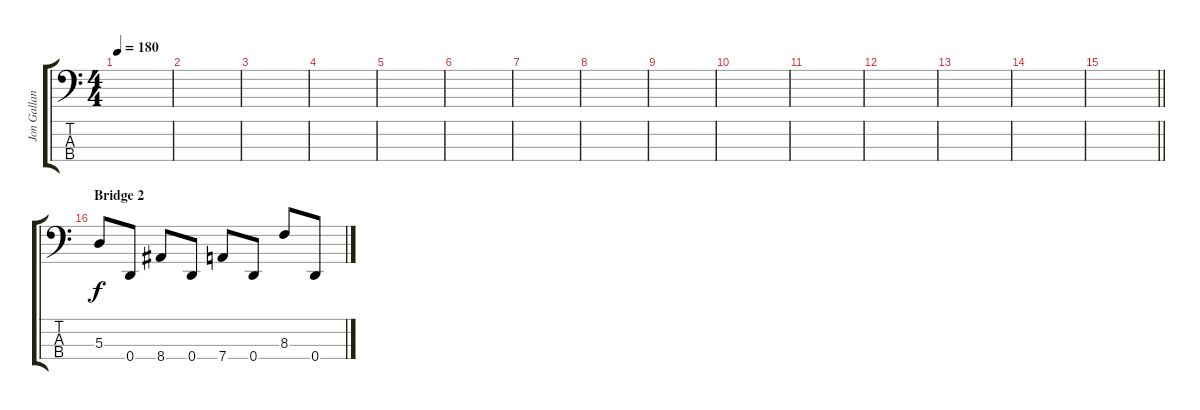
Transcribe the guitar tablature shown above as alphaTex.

\track ("Jon Gallant" "Jon Gallan") {instrument electricbassfinger}
\staff {score tabs}
\tuning (G2 D2 A1 D1) {hide}
\ts (4 4)
\tempo 180
\clef f4
\ks c
|
|
|
|
|
|
|
|
|
|
|
|
|
|
\barLineRight lightlight
|
\section ("" "Bridge 2")
5.3.8 0.4.8 8.4.8 0.4.8 7.4.8 0.4.8 8.3.8 0.4.8
